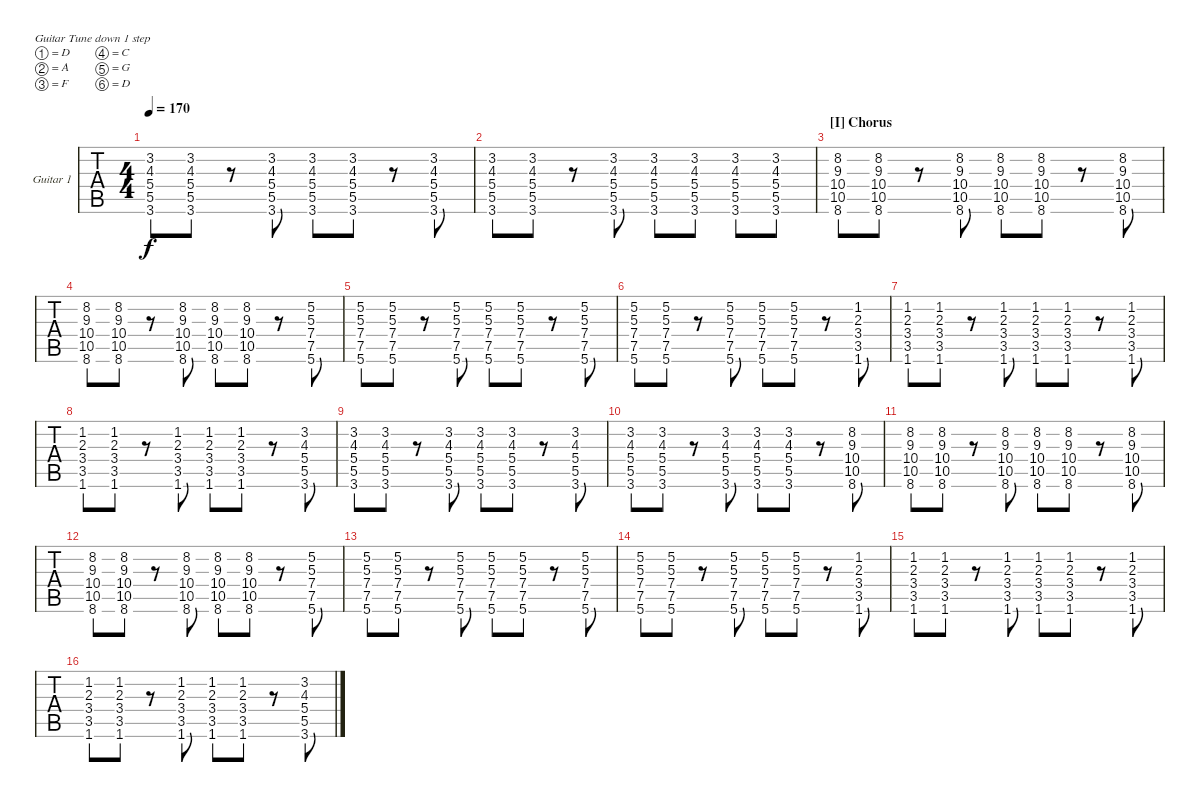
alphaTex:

\defaultSystemsLayout 4
\bracketExtendMode groupsimilarinstruments
\firstSystemTrackNameOrientation horizontal
\otherSystemsTrackNameOrientation horizontal
\track ("Brian Fallon" "Guitar 1") {instrument electricguitarclean}
\staff {tabs}
\tuning (D4 A3 F3 C3 G2 D2)
\ts (4 4)
\tempo 170
\clef g2
\ks c
(3.6 4.3 3.2 5.4 5.5).8{dy f} (3.6 4.3 3.2 5.5 5.4).8 r.8 (3.6 4.3 3.2 5.4 5.5).8 (3.6 4.3 3.2 5.5 5.4).8 (3.6 4.3 3.2 5.4 5.5).8 r.8 (3.6 4.3 3.2 5.5 5.4).8 |
(3.6 4.3 3.2 5.4 5.5).8 (3.6 4.3 3.2 5.5 5.4).8 r.8 (3.6 4.3 3.2 5.4 5.5).8 (3.6 4.3 3.2 5.5 5.4).8 (3.6 4.3 3.2 5.4 5.5).8 (3.6 4.3 3.2 5.5 5.4).8 (3.6 4.3 3.2 5.4 5.5).8 |
\section ("I" "Chorus")
(8.6 10.5 10.4 9.3 8.2).8 (8.6 10.5 10.4 9.3 8.2).8 r.8 (8.6 10.5 10.4 9.3 8.2).8 (8.6 10.5 10.4 9.3 8.2).8 (8.6 10.5 10.4 9.3 8.2).8 r.8 (8.6 10.5 10.4 9.3 8.2).8 |
(8.6 10.5 10.4 9.3 8.2).8 (8.6 10.5 10.4 9.3 8.2).8 r.8 (8.6 10.5 10.4 9.3 8.2).8 (8.6 10.5 10.4 9.3 8.2).8 (8.6 10.5 10.4 9.3 8.2).8 r.8 (5.6 7.5 7.4 5.3 5.2).8 |
(5.6 7.5 7.4 5.3 5.2).8 (5.2 5.3 5.6 7.5 7.4).8 r.8 (5.2 5.3 5.6 7.5 7.4).8 (5.2 5.3 5.6 7.5 7.4).8 (5.2 5.3 5.6 7.5 7.4).8 r.8 (5.2 5.3 5.6 7.5 7.4).8 |
(5.2 5.3 5.6 7.5 7.4).8 (5.2 5.3 5.6 7.5 7.4).8 r.8 (5.2 5.3 5.6 7.5 7.4).8 (5.2 5.3 5.6 7.5 7.4).8 (5.2 5.3 5.6 7.5 7.4).8 r.8 (1.6 3.5 3.4 2.3 1.2).8 |
(1.6 1.2 2.3 3.4 3.5).8 (1.6 3.5 3.4 2.3 1.2).8 r.8 (1.6 1.2 2.3 3.4 3.5).8 (1.6 3.5 3.4 2.3 1.2).8 (1.6 1.2 2.3 3.4 3.5).8 r.8 (1.6 3.5 3.4 2.3 1.2).8 |
(1.6 1.2 2.3 3.4 3.5).8 (1.6 3.5 3.4 2.3 1.2).8 r.8 (1.6 1.2 2.3 3.4 3.5).8 (1.6 3.5 3.4 2.3 1.2).8 (1.6 2.3 1.2 3.4 3.5).8 r.8 (3.6 5.5 5.4 4.3 3.2).8 |
(3.6 3.2 4.3 5.4 5.5).8 (3.6 5.5 5.4 4.3 3.2).8 r.8 (3.6 3.2 4.3 5.4 5.5).8 (3.6 5.5 5.4 4.3 3.2).8 (3.6 3.2 4.3 5.4 5.5).8 r.8 (3.6 5.5 5.4 4.3 3.2).8 |
(3.6 3.2 4.3 5.4 5.5).8 (3.6 5.5 5.4 4.3 3.2).8 r.8 (3.6 3.2 4.3 5.4 5.5).8 (3.6 5.5 5.4 4.3 3.2).8 (3.6 3.2 4.3 5.4 5.5).8 r.8 (8.6 10.5 10.4 9.3 8.2).8 |
(8.6 10.5 10.4 9.3 8.2).8 (8.6 10.5 10.4 9.3 8.2).8 r.8 (8.6 10.5 10.4 9.3 8.2).8 (8.6 10.5 10.4 9.3 8.2).8 (8.6 10.5 10.4 9.3 8.2).8 r.8 (8.6 10.5 10.4 9.3 8.2).8 |
(8.6 10.5 10.4 9.3 8.2).8 (8.6 10.5 10.4 9.3 8.2).8 r.8 (8.6 10.5 10.4 9.3 8.2).8 (8.6 10.5 10.4 9.3 8.2).8 (8.6 10.5 10.4 9.3 8.2).8 r.8 (5.6 7.5 7.4 5.3 5.2).8 |
(5.6 7.5 7.4 5.3 5.2).8 (5.2 5.3 5.6 7.5 7.4).8 r.8 (5.2 5.3 5.6 7.5 7.4).8 (5.2 5.3 5.6 7.5 7.4).8 (5.2 5.3 5.6 7.5 7.4).8 r.8 (5.2 5.3 5.6 7.5 7.4).8 |
(5.2 5.3 5.6 7.5 7.4).8 (5.2 5.3 5.6 7.5 7.4).8 r.8 (5.2 5.3 5.6 7.5 7.4).8 (5.2 5.3 5.6 7.5 7.4).8 (5.2 5.3 5.6 7.5 7.4).8 r.8 (1.6 3.5 3.4 2.3 1.2).8 |
(1.6 1.2 2.3 3.4 3.5).8 (1.6 3.5 3.4 2.3 1.2).8 r.8 (1.6 1.2 2.3 3.4 3.5).8 (1.6 3.5 3.4 2.3 1.2).8 (1.6 1.2 2.3 3.4 3.5).8 r.8 (1.6 3.5 3.4 2.3 1.2).8 |
(1.6 1.2 2.3 3.4 3.5).8 (1.6 3.5 3.4 2.3 1.2).8 r.8 (1.6 1.2 2.3 3.4 3.5).8 (1.6 3.5 3.4 2.3 1.2).8 (1.6 2.3 1.2 3.4 3.5).8 r.8 (3.6 5.5 5.4 4.3 3.2).8
